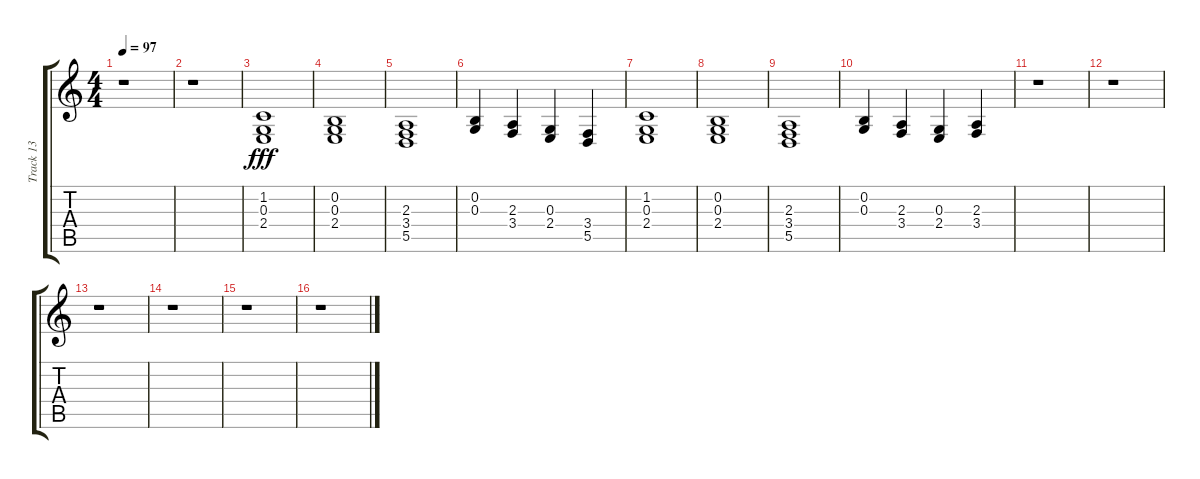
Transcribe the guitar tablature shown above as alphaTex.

\track ("Track 13" "Track 13") {instrument synthstrings1}
\staff {score tabs}
\tuning (E4 B3 G3 D3 A2 E2) {hide}
\ts (4 4)
\tempo 97
\clef g2
\ks c
r.1{dy fff} |
r.1 |
(1.2 0.3 2.4).1 |
(0.2 0.3 2.4).1 |
(2.3 3.4 5.5).1 |
(0.2 0.3).4 (2.3 3.4).4 (0.3 2.4).4 (3.4 5.5).4 |
(1.2 0.3 2.4).1 |
(0.2 0.3 2.4).1 |
(2.3 3.4 5.5).1 |
(0.2 0.3).4 (2.3 3.4).4 (0.3 2.4).4 (2.3 3.4).4 |
r.1 |
r.1 |
r.1 |
r.1 |
r.1 |
r.1
